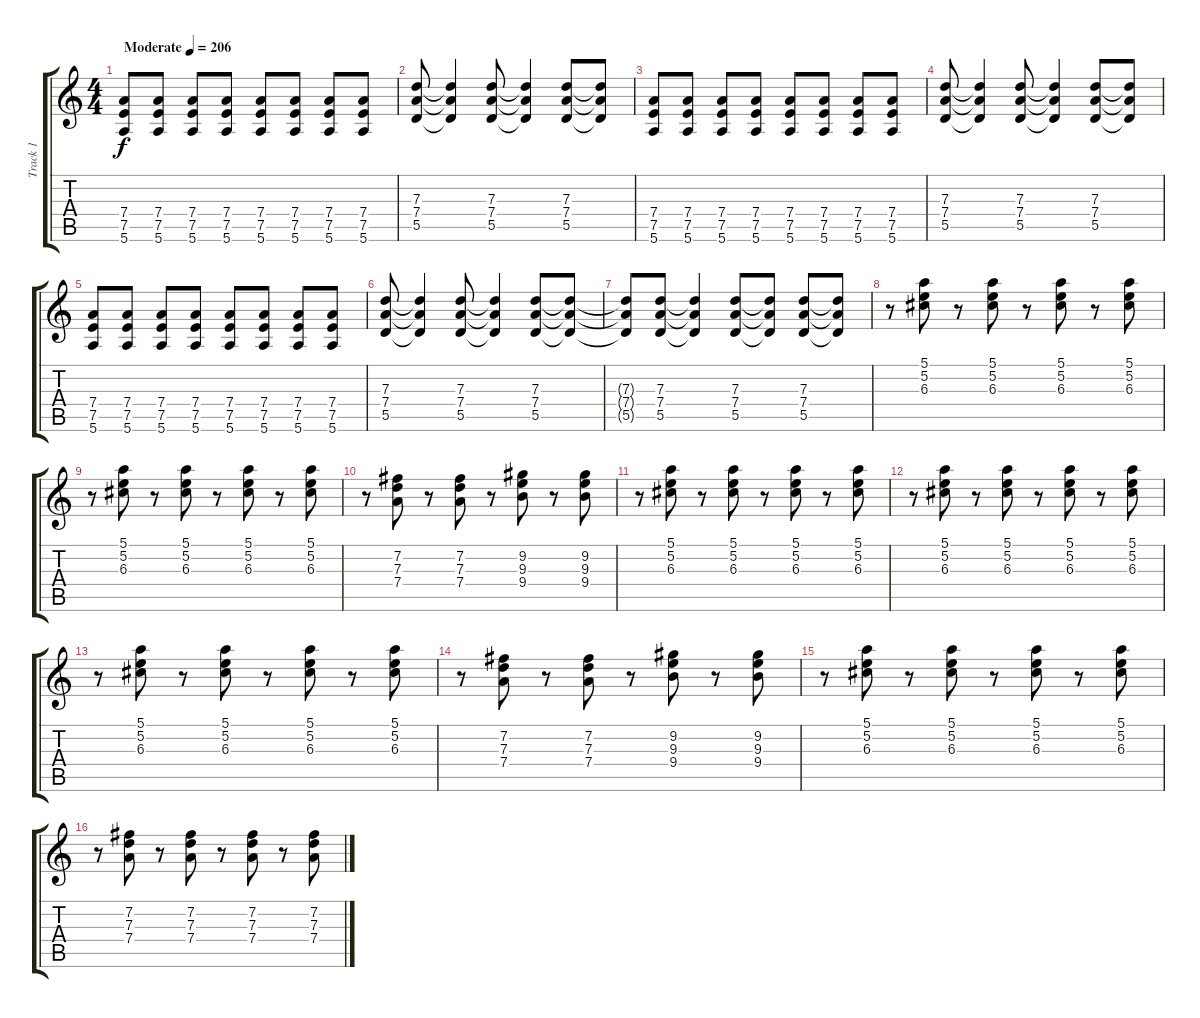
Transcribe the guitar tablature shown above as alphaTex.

\track ("Track 1" "Track 1") {instrument distortionguitar}
\staff {score tabs}
\tuning (E4 B3 G3 D3 A2 E2) {hide}
\ts (4 4)
\tempo (206 "Moderate")
\clef g2
\ks c
(7.4 7.5 5.6).8{dy f instrument distortionguitar} (7.4 7.5 5.6).8 (7.4 7.5 5.6).8 (7.4 7.5 5.6).8 (7.4 7.5 5.6).8 (7.4 7.5 5.6).8 (7.4 7.5 5.6).8 (7.4 7.5 5.6).8 |
(7.3 7.4 5.5).8 (7.3{t} 7.4{t} 5.5{t}).4 (7.3 7.4 5.5).8 (7.3{t} 7.4{t} 5.5{t}).4 (7.3 7.4 5.5).8 (7.3{t} 7.4{t} 5.5{t}).8 |
(7.4 7.5 5.6).8 (7.4 7.5 5.6).8 (7.4 7.5 5.6).8 (7.4 7.5 5.6).8 (7.4 7.5 5.6).8 (7.4 7.5 5.6).8 (7.4 7.5 5.6).8 (7.4 7.5 5.6).8 |
(7.3 7.4 5.5).8 (7.3{t} 7.4{t} 5.5{t}).4 (7.3 7.4 5.5).8 (7.3{t} 7.4{t} 5.5{t}).4 (7.3 7.4 5.5).8 (7.3{t} 7.4{t} 5.5{t}).8 |
(7.4 7.5 5.6).8 (7.4 7.5 5.6).8 (7.4 7.5 5.6).8 (7.4 7.5 5.6).8 (7.4 7.5 5.6).8 (7.4 7.5 5.6).8 (7.4 7.5 5.6).8 (7.4 7.5 5.6).8 |
(7.3 7.4 5.5).8 (7.3{t} 7.4{t} 5.5{t}).4 (7.3 7.4 5.5).8 (7.3{t} 7.4{t} 5.5{t}).4 (7.3 7.4 5.5).8 (7.3{t} 7.4{t} 5.5{t}).8 |
(7.3{t} 7.4{t} 5.5{t}).8 (7.3 7.4 5.5).8 (7.3{t} 7.4{t} 5.5{t}).4 (7.3 7.4 5.5).8 (7.3{t} 7.4{t} 5.5{t}).8 (7.3 7.4 5.5).8 (7.3{t} 7.4{t} 5.5{t}).8 |
r.8{instrument electricguitarjazz} (5.1 5.2 6.3).8 r.8 (5.1 5.2 6.3).8 r.8 (5.1 5.2 6.3).8 r.8 (5.1 5.2 6.3).8 |
r.8 (5.1 5.2 6.3).8 r.8 (5.1 5.2 6.3).8 r.8 (5.1 5.2 6.3).8 r.8 (5.1 5.2 6.3).8 |
r.8 (7.2 7.3 7.4).8 r.8 (7.2 7.3 7.4).8 r.8 (9.2 9.3 9.4).8 r.8 (9.2 9.3 9.4).8 |
r.8 (5.1 5.2 6.3).8 r.8 (5.1 5.2 6.3).8 r.8 (5.1 5.2 6.3).8 r.8 (5.1 5.2 6.3).8 |
r.8 (5.1 5.2 6.3).8 r.8 (5.1 5.2 6.3).8 r.8 (5.1 5.2 6.3).8 r.8 (5.1 5.2 6.3).8 |
r.8 (5.1 5.2 6.3).8 r.8 (5.1 5.2 6.3).8 r.8 (5.1 5.2 6.3).8 r.8 (5.1 5.2 6.3).8 |
r.8 (7.2 7.3 7.4).8 r.8 (7.2 7.3 7.4).8 r.8 (9.2 9.3 9.4).8 r.8 (9.2 9.3 9.4).8 |
r.8 (5.1 5.2 6.3).8 r.8 (5.1 5.2 6.3).8 r.8 (5.1 5.2 6.3).8 r.8 (5.1 5.2 6.3).8 |
r.8 (7.2 7.3 7.4).8 r.8 (7.2 7.3 7.4).8 r.8 (7.2 7.3 7.4).8 r.8 (7.2 7.3 7.4).8
